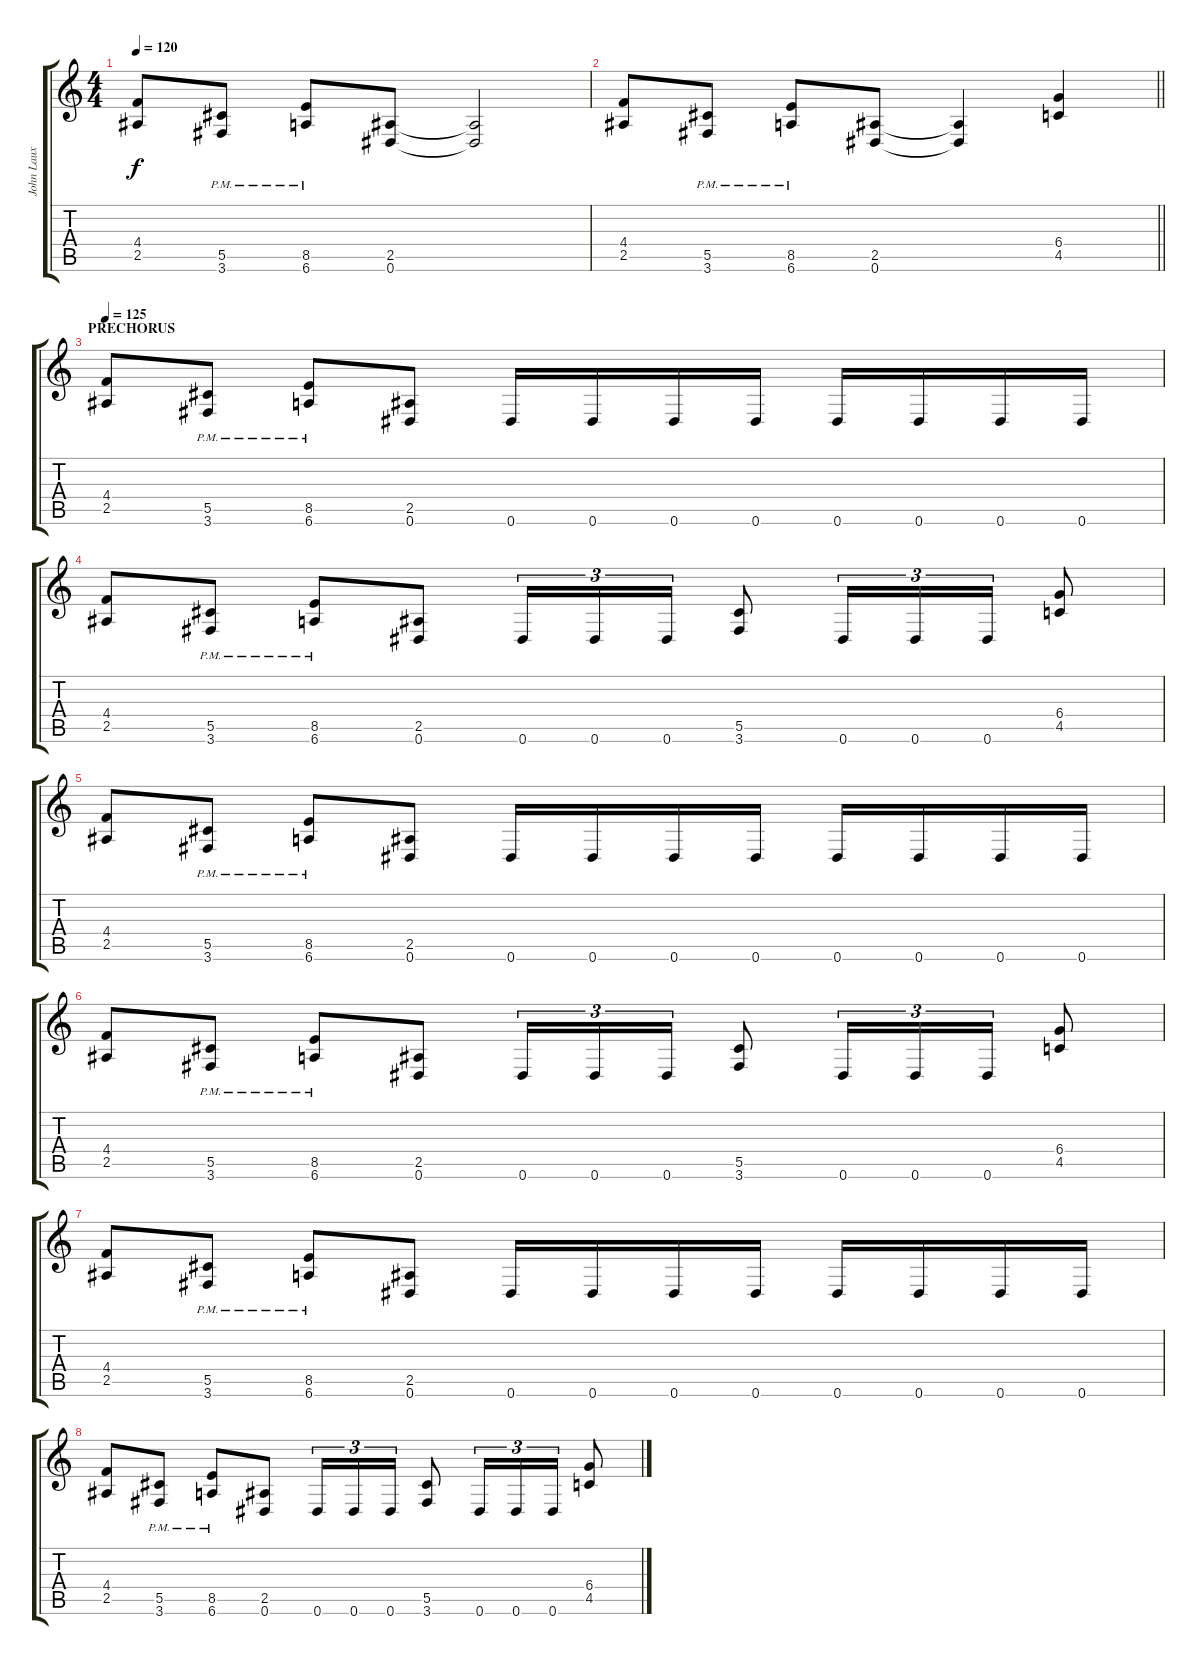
\track ("John Laux" "John Laux") {instrument distortionguitar}
\staff {score tabs}
\tuning (Eb4 Bb3 Gb3 Db3 Ab2 Eb2) {hide}
\ts (4 4)
\tempo 120
\clef g2
\ks c
(4.4 2.5).8{dy f} (5.5{pm} 3.6{pm}).8 (8.5{pm} 6.6{pm}).8 (2.5 0.6).8 (2.5{t} 0.6{t}).2 |
\barLineRight lightlight
(4.4 2.5).8 (5.5{pm} 3.6{pm}).8 (8.5{pm} 6.6{pm}).8 (2.5 0.6).8 (2.5{t} 0.6{t}).4 (6.4 4.5).4 |
\section ("" "PRECHORUS")
\tempo 125
(4.4 2.5).8 (5.5{pm} 3.6{pm}).8 (8.5{pm} 6.6{pm}).8 (2.5 0.6).8 0.6.16 0.6.16 0.6.16 0.6.16 0.6.16 0.6.16 0.6.16 0.6.16 |
(4.4 2.5).8 (5.5{pm} 3.6{pm}).8 (8.5{pm} 6.6{pm}).8 (2.5 0.6).8 0.6.16{tu (3 2)} 0.6.16{tu (3 2)} 0.6.16{tu (3 2)} (5.5 3.6).8 0.6.16{tu (3 2)} 0.6.16{tu (3 2)} 0.6.16{tu (3 2)} (6.4 4.5).8 |
(4.4 2.5).8 (5.5{pm} 3.6{pm}).8 (8.5{pm} 6.6{pm}).8 (2.5 0.6).8 0.6.16 0.6.16 0.6.16 0.6.16 0.6.16 0.6.16 0.6.16 0.6.16 |
(4.4 2.5).8 (5.5{pm} 3.6{pm}).8 (8.5{pm} 6.6{pm}).8 (2.5 0.6).8 0.6.16{tu (3 2)} 0.6.16{tu (3 2)} 0.6.16{tu (3 2)} (5.5 3.6).8 0.6.16{tu (3 2)} 0.6.16{tu (3 2)} 0.6.16{tu (3 2)} (6.4 4.5).8 |
(4.4 2.5).8 (5.5{pm} 3.6{pm}).8 (8.5{pm} 6.6{pm}).8 (2.5 0.6).8 0.6.16 0.6.16 0.6.16 0.6.16 0.6.16 0.6.16 0.6.16 0.6.16 |
(4.4 2.5).8 (5.5{pm} 3.6{pm}).8 (8.5{pm} 6.6{pm}).8 (2.5 0.6).8 0.6.16{tu (3 2)} 0.6.16{tu (3 2)} 0.6.16{tu (3 2)} (5.5 3.6).8 0.6.16{tu (3 2)} 0.6.16{tu (3 2)} 0.6.16{tu (3 2)} (6.4 4.5).8
